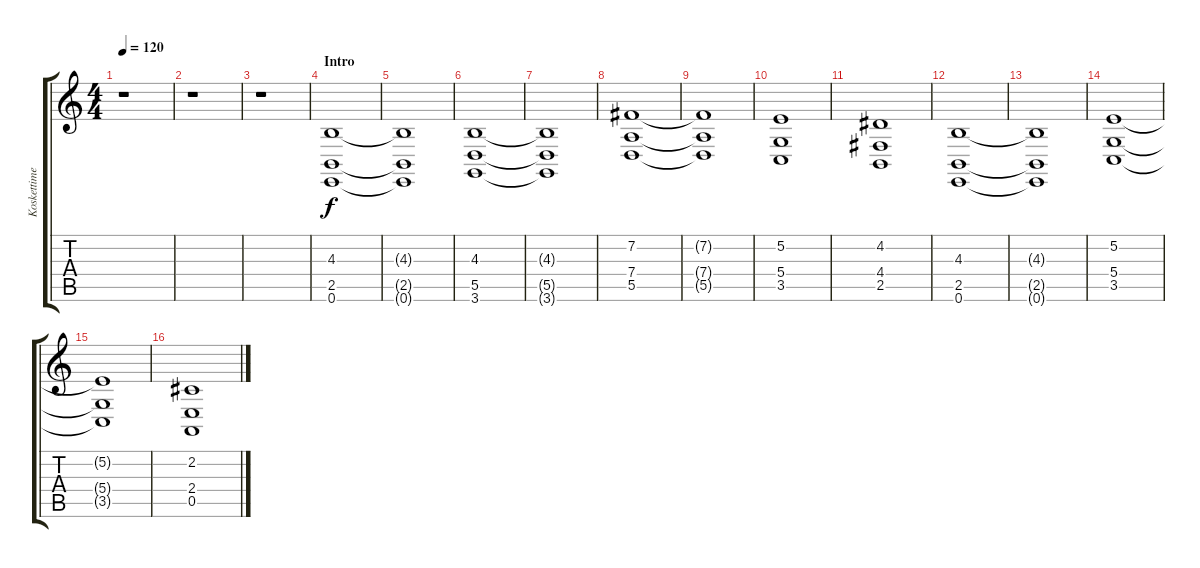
\track ("Koskettimet (Vasen)" "Koskettime") {instrument stringensemble2}
\staff {score tabs}
\tuning (E4 B3 G3 D3 A2 E2) {hide}
\ts (4 4)
\tempo 120
\clef g2
\ks c
r.1{dy f instrument stringensemble2} |
r.1 |
r.1 |
\section ("" "Intro")
(4.3 2.5 0.6).1 |
(4.3{t} 2.5{t} 0.6{t}).1 |
(4.3 5.5 3.6).1 |
(4.3{t} 5.5{t} 3.6{t}).1 |
(7.2 7.4 5.5).1 |
(7.2{t} 7.4{t} 5.5{t}).1 |
(5.2 5.4 3.5).1 |
(4.2 4.4 2.5).1 |
(4.3 2.5 0.6).1 |
(4.3{t} 2.5{t} 0.6{t}).1 |
(5.2 5.4 3.5).1 |
(5.2{t} 5.4{t} 3.5{t}).1 |
(2.2 2.4 0.5).1
